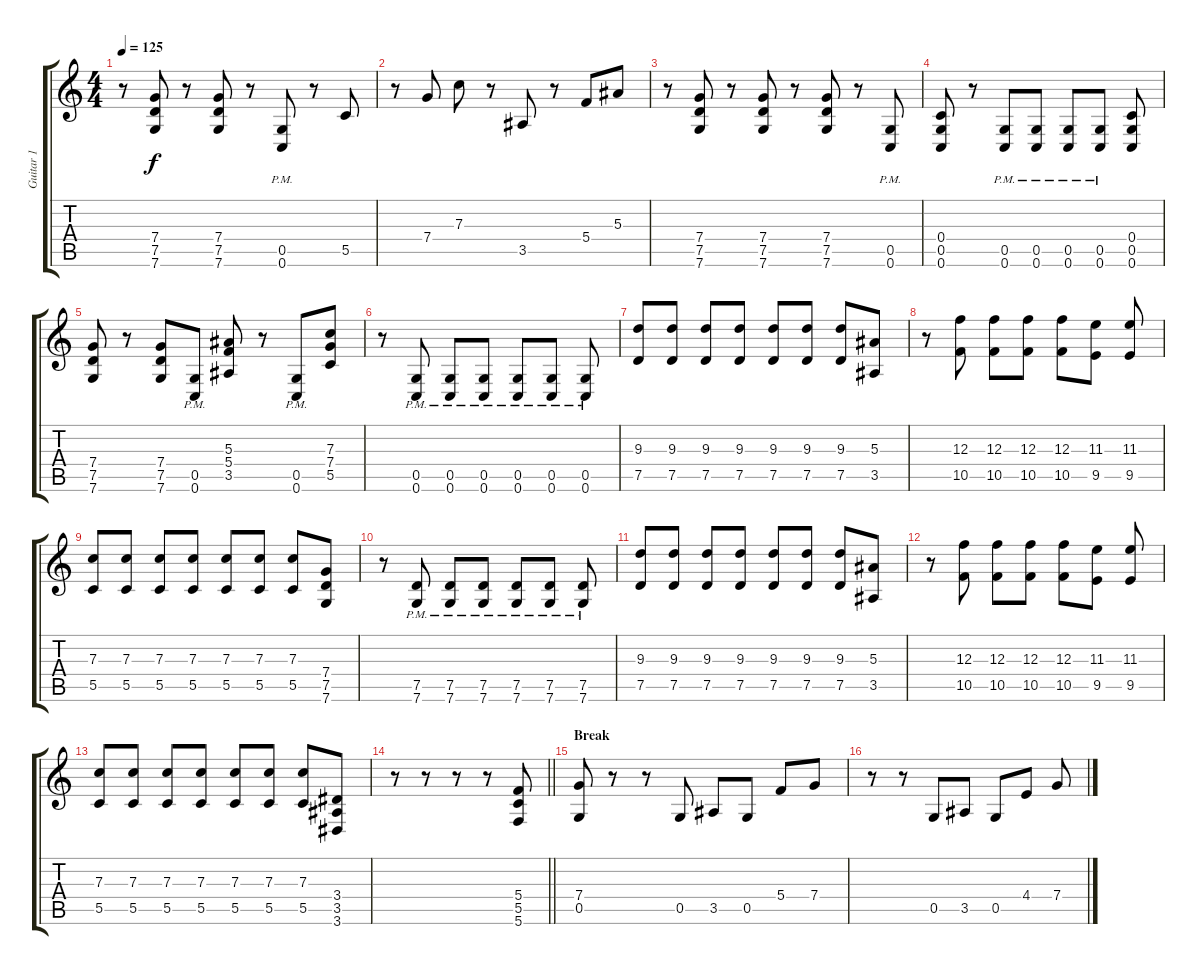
\track ("Guitar 1" "Guitar 1") {instrument distortionguitar}
\staff {score tabs}
\tuning (D4 A3 F3 C3 G2 C2) {hide}
\ts (4 4)
\tempo 125
\clef g2
\ks c
r.8{dy f} (7.4 7.5 7.6).8 r.8 (7.4 7.5 7.6).8 r.8 (0.5{pm} 0.6{pm}).8 r.8 5.5.8 |
r.8 7.4.8 7.3.8 r.8 3.5.8 r.8 5.4.8 5.3.8 |
r.8 (7.4 7.5 7.6).8 r.8 (7.4 7.5 7.6).8 r.8 (7.4 7.5 7.6).8 r.8 (0.5{pm} 0.6{pm}).8 |
(0.4 0.5 0.6).8 r.8 (0.5{pm} 0.6{pm}).8 (0.5{pm} 0.6{pm}).8 (0.5{pm} 0.6{pm}).8 (0.5{pm} 0.6{pm}).8 (0.4 0.5 0.6).8 |
(7.4 7.5 7.6).8 r.8 (7.4 7.5 7.6).8 (0.5{pm} 0.6{pm}).8 (5.3 5.4 3.5).8 r.8 (0.5{pm} 0.6{pm}).8 (7.3 7.4 5.5).8 |
r.8 (0.5{pm} 0.6{pm}).8 (0.5{pm} 0.6{pm}).8 (0.5{pm} 0.6{pm}).8 (0.5{pm} 0.6{pm}).8 (0.5{pm} 0.6{pm}).8 (0.5{pm} 0.6{pm}).8 |
(9.3 7.5).8 (9.3 7.5).8 (9.3 7.5).8 (9.3 7.5).8 (9.3 7.5).8 (9.3 7.5).8 (9.3 7.5).8 (5.3 3.5).8 |
r.8 (12.3 10.5).8 (12.3 10.5).8 (12.3 10.5).8 (12.3 10.5).8 (11.3 9.5).8 (11.3 9.5).8 |
(7.3 5.5).8 (7.3 5.5).8 (7.3 5.5).8 (7.3 5.5).8 (7.3 5.5).8 (7.3 5.5).8 (7.3 5.5).8 (7.4 7.5 7.6).8 |
r.8 (7.5{pm} 7.6{pm}).8 (7.5{pm} 7.6{pm}).8 (7.5{pm} 7.6{pm}).8 (7.5{pm} 7.6{pm}).8 (7.5{pm} 7.6{pm}).8 (7.5{pm} 7.6{pm}).8 |
(9.3 7.5).8 (9.3 7.5).8 (9.3 7.5).8 (9.3 7.5).8 (9.3 7.5).8 (9.3 7.5).8 (9.3 7.5).8 (5.3 3.5).8 |
r.8 (12.3 10.5).8 (12.3 10.5).8 (12.3 10.5).8 (12.3 10.5).8 (11.3 9.5).8 (11.3 9.5).8 |
(7.3 5.5).8 (7.3 5.5).8 (7.3 5.5).8 (7.3 5.5).8 (7.3 5.5).8 (7.3 5.5).8 (7.3 5.5).8 (3.4 3.5 3.6).8 |
\barLineRight lightlight
r.8 r.8 r.8 r.8 (5.4 5.5 5.6).8 |
\section ("" "Break")
(7.4 0.5).8 r.8 r.8 0.5.8 3.5.8 0.5.8 5.4.8 7.4.8 |
r.8 r.8 0.5.8 3.5.8 0.5.8 4.4.8 7.4.8
